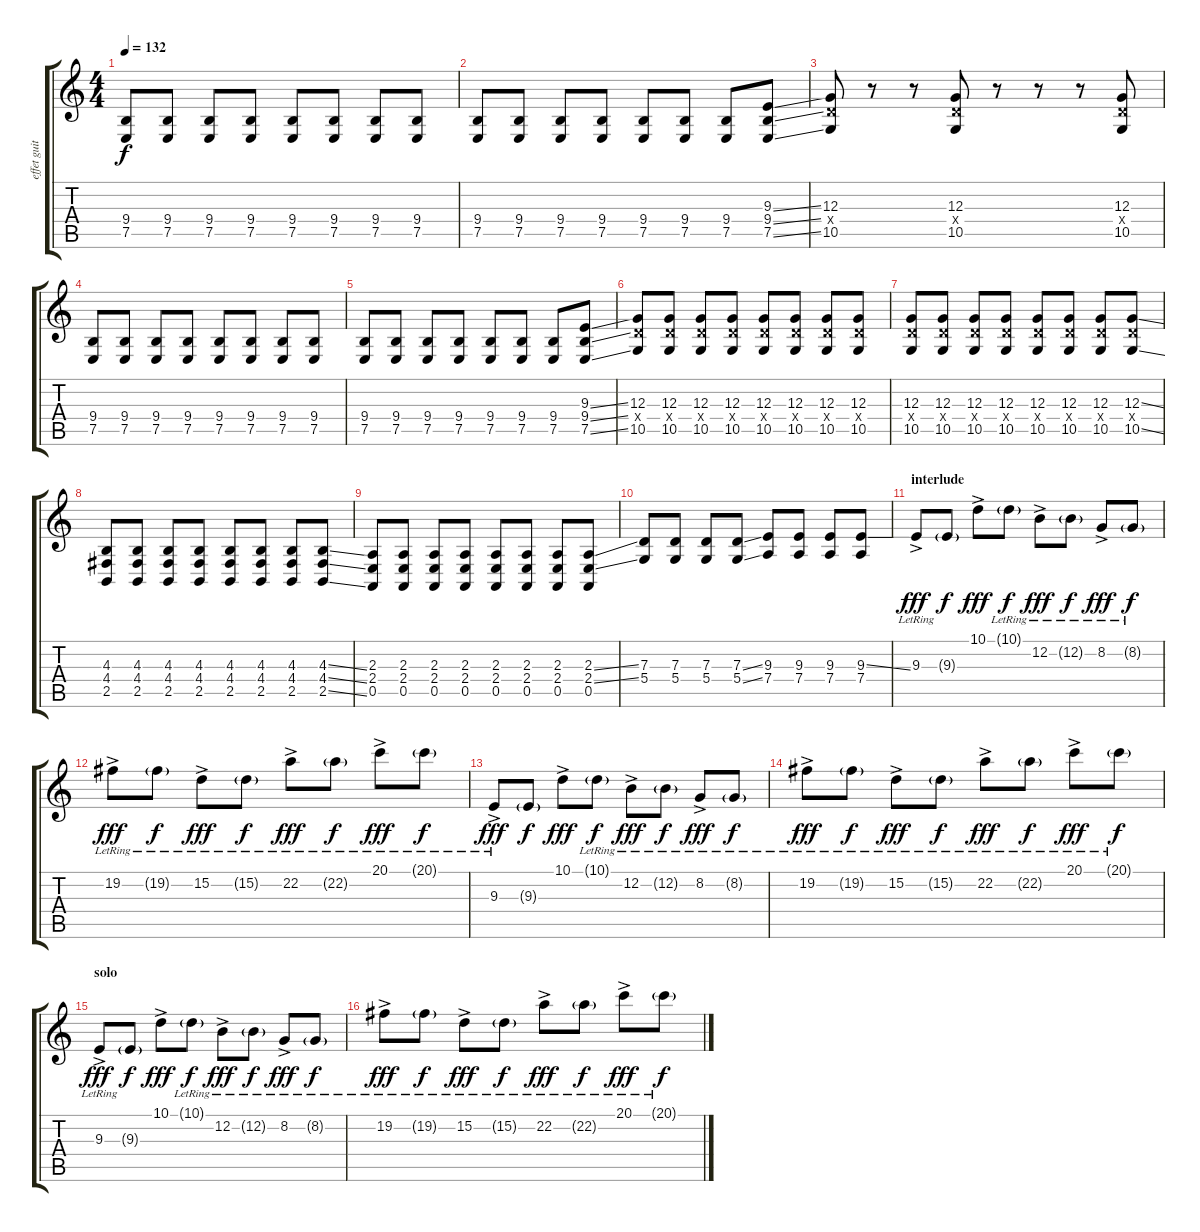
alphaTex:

\track ("effet guitare 1" "effet guit") {instrument synthbrass1}
\staff {score tabs}
\tuning (E4 B3 G3 D3 A2 E2) {hide}
\ts (4 4)
\tempo 132
\clef g2
\ks c
(9.4 7.5).8{dy f instrument distortionguitar} (9.4 7.5).8 (9.4 7.5).8 (9.4 7.5).8 (9.4 7.5).8 (9.4 7.5).8 (9.4 7.5).8 (9.4 7.5).8 |
(9.4 7.5).8{instrument distortionguitar} (9.4 7.5).8 (9.4 7.5).8 (9.4 7.5).8 (9.4 7.5).8 (9.4 7.5).8 (9.4 7.5).8 (9.3{ss} 9.4{ss} 7.5{ss}).8 |
(12.3 12.4{x} 10.5).8 r.8 r.8 (12.3 12.4{x} 10.5).8 r.8 r.8 r.8 (12.3 12.4{x} 10.5).8 |
(9.4 7.5).8{instrument distortionguitar} (9.4 7.5).8 (9.4 7.5).8 (9.4 7.5).8 (9.4 7.5).8 (9.4 7.5).8 (9.4 7.5).8 (9.4 7.5).8 |
(9.4 7.5).8{instrument distortionguitar} (9.4 7.5).8 (9.4 7.5).8 (9.4 7.5).8 (9.4 7.5).8 (9.4 7.5).8 (9.4 7.5).8 (9.3{ss} 9.4{ss} 7.5{ss}).8 |
(12.3 12.4{x} 10.5).8 (12.3 12.4{x} 10.5).8 (12.3 12.4{x} 10.5).8 (12.3 12.4{x} 10.5).8 (12.3 12.4{x} 10.5).8 (12.3 12.4{x} 10.5).8 (12.3 12.4{x} 10.5).8 (12.3 12.4{x} 10.5).8 |
(12.3 12.4{x} 10.5).8 (12.3 12.4{x} 10.5).8 (12.3 12.4{x} 10.5).8 (12.3 12.4{x} 10.5).8 (12.3 12.4{x} 10.5).8 (12.3 12.4{x} 10.5).8 (12.3 12.4{x} 10.5).8 (12.3{ss} 12.4{x} 10.5{ss}).8 |
(4.3 4.4 2.5).8 (4.3 4.4 2.5).8 (4.3 4.4 2.5).8 (4.3 4.4 2.5).8 (4.3 4.4 2.5).8 (4.3 4.4 2.5).8 (4.3 4.4 2.5).8 (4.3{ss} 4.4{ss} 2.5{ss}).8 |
(2.3 2.4 0.5).8 (2.3 2.4 0.5).8 (2.3 2.4 0.5).8 (2.3 2.4 0.5).8 (2.3 2.4 0.5).8 (2.3 2.4 0.5).8 (2.3 2.4 0.5).8 (2.3{ss} 2.4{ss} 0.5).8 |
(7.3 5.4).8 (7.3 5.4).8 (7.3 5.4).8 (7.3{ss} 5.4{ss}).8 (9.3 7.4).8 (9.3 7.4).8 (9.3 7.4).8 (9.3{ss} 7.4).8 |
\section ("" "interlude")
9.3{ac lr}.8{dy fff instrument synthbrass1} 9.3{g}.8{dy f} 10.1{ac}.8{dy fff} 10.1{g lr}.8{dy f} 12.2{ac lr}.8{dy fff} 12.2{g lr}.8{dy f} 8.2{ac lr}.8{dy fff} 8.2{g lr}.8{dy f} |
19.2{ac lr}.8{dy fff} 19.2{g lr}.8{dy f} 15.2{ac lr}.8{dy fff} 15.2{g lr}.8{dy f} 22.2{ac lr}.8{dy fff} 22.2{g lr}.8{dy f} 20.1{ac lr}.8{dy fff} 20.1{g lr}.8{dy f} |
9.3{ac lr}.8{dy fff} 9.3{g}.8{dy f} 10.1{ac}.8{dy fff} 10.1{g lr}.8{dy f} 12.2{ac lr}.8{dy fff} 12.2{g lr}.8{dy f} 8.2{ac lr}.8{dy fff} 8.2{g lr}.8{dy f} |
19.2{ac lr}.8{dy fff} 19.2{g lr}.8{dy f} 15.2{ac lr}.8{dy fff} 15.2{g lr}.8{dy f} 22.2{ac lr}.8{dy fff} 22.2{g lr}.8{dy f} 20.1{ac lr}.8{dy fff} 20.1{g lr}.8{dy f} |
\section ("" "solo")
9.3{ac lr}.8{dy fff} 9.3{g}.8{dy f} 10.1{ac}.8{dy fff} 10.1{g lr}.8{dy f} 12.2{ac lr}.8{dy fff} 12.2{g lr}.8{dy f} 8.2{ac lr}.8{dy fff} 8.2{g lr}.8{dy f} |
19.2{ac lr}.8{dy fff} 19.2{g lr}.8{dy f} 15.2{ac lr}.8{dy fff} 15.2{g lr}.8{dy f} 22.2{ac lr}.8{dy fff} 22.2{g lr}.8{dy f} 20.1{ac lr}.8{dy fff} 20.1{g lr}.8{dy f}
